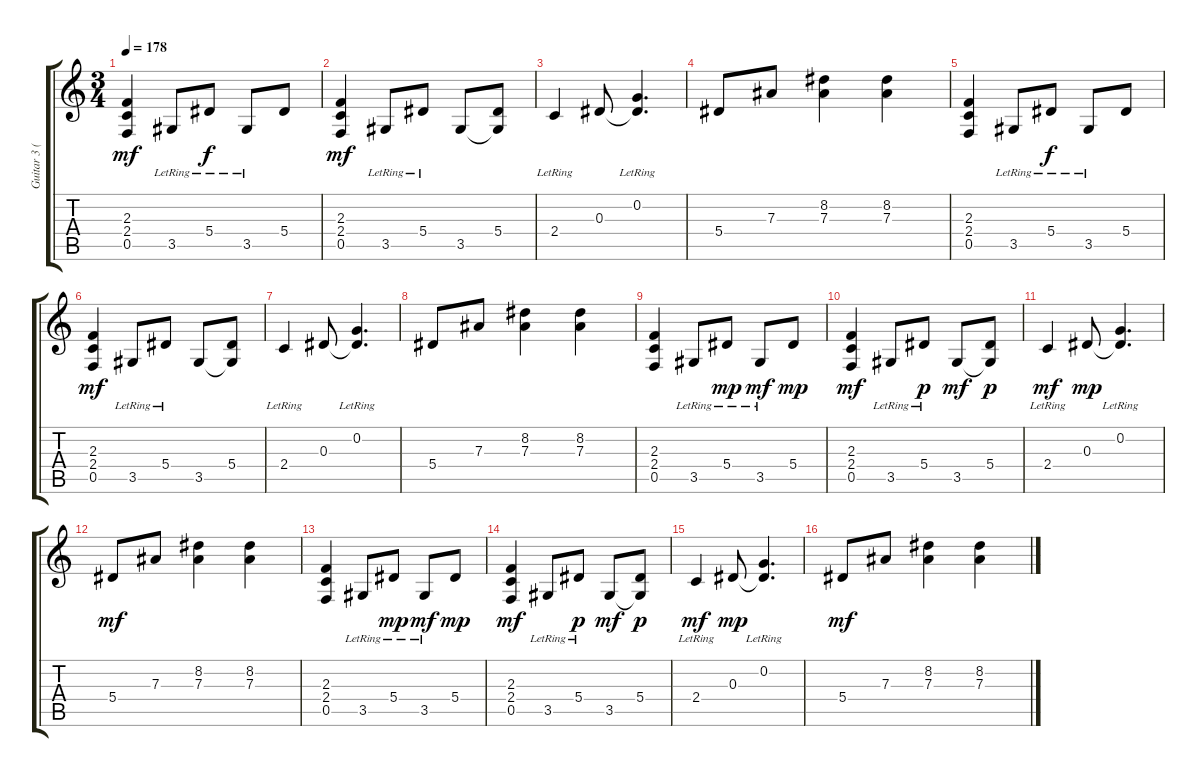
\track ("Guitar 3 (Rhytm)" "Guitar 3 (") {instrument distortionguitar}
\staff {score tabs}
\tuning (C4 G3 Eb3 Bb2 F2 C2) {hide}
\ts (3 4)
\tempo 178
\clef g2
\ks c
(2.3 2.4 0.5).4{dy mf} 3.5{lr}.8 5.4{lr}.8{dy f} 3.5{lr}.8 5.4.8 |
(2.3 2.4 0.5).4{dy mf} 3.5{lr}.8 5.4{lr}.8 3.5.8 (5.4 3.5{t}).8 |
2.4{lr}.4 0.3.8 (0.2{lr} 0.3{t}).4{d} |
5.4.8 7.3.8 (8.2 7.3).4 (8.2 7.3).4 |
(2.3 2.4 0.5).4 3.5{lr}.8 5.4{lr}.8{dy f} 3.5{lr}.8 5.4.8 |
(2.3 2.4 0.5).4{dy mf} 3.5{lr}.8 5.4{lr}.8 3.5.8 (5.4 3.5{t}).8 |
2.4{lr}.4 0.3.8 (0.2{lr} 0.3{t}).4{d} |
5.4.8 7.3.8 (8.2 7.3).4 (8.2 7.3).4 |
(2.3 2.4 0.5).4{balance 12} 3.5{lr}.8 5.4{lr}.8{dy mp} 3.5{lr}.8{dy mf} 5.4.8{dy mp} |
(2.3 2.4 0.5).4{dy mf} 3.5{lr}.8 5.4{lr}.8{dy p} 3.5.8{dy mf} (5.4 3.5{t}).8{dy p} |
2.4{lr}.4{dy mf} 0.3.8{dy mp} (0.2{lr} 0.3{t}).4{d} |
5.4.8{dy mf} 7.3.8 (8.2 7.3).4 (8.2 7.3).4 |
(2.3 2.4 0.5).4 3.5{lr}.8 5.4{lr}.8{dy mp} 3.5{lr}.8{dy mf} 5.4.8{dy mp} |
(2.3 2.4 0.5).4{dy mf} 3.5{lr}.8 5.4{lr}.8{dy p} 3.5.8{dy mf} (5.4 3.5{t}).8{dy p} |
2.4{lr}.4{dy mf} 0.3.8{dy mp} (0.2{lr} 0.3{t}).4{d} |
5.4.8{dy mf} 7.3.8 (8.2 7.3).4 (8.2 7.3).4
